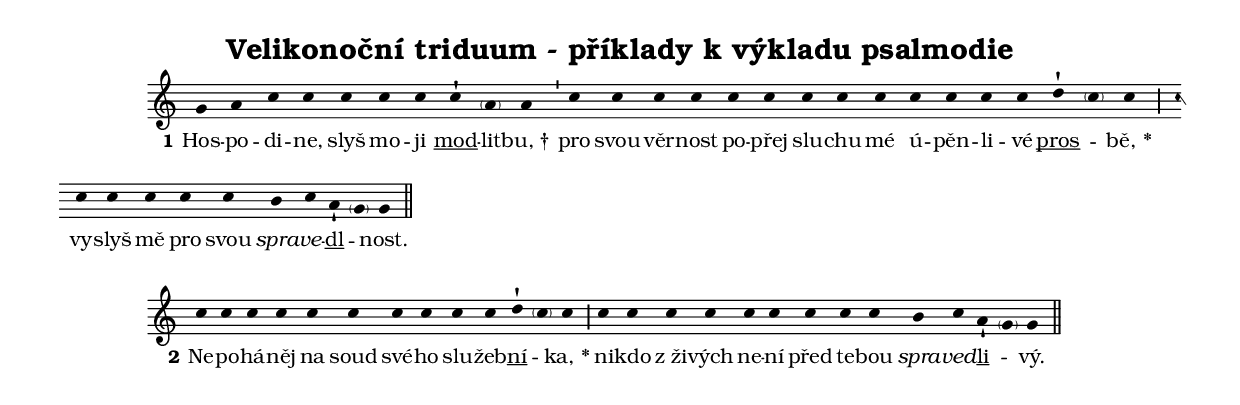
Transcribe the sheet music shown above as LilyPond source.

\version "2.19.83"

\header {
  title = "Velikonoční triduum - příklady k výkladu psalmodie"
}

\version "2.19.22"
% Verze souboru "spolecne.ly" upravena pro noty v Antifonari
% k denni modlitbe cirkve. Neobsahuje nektere v jeho
% kontextu zbytecne veci a jine pro jeho potreby definuje
% jinak.

% vypnout cisla taktu na zacatku radku
\layout {
  ragged-last = ##t
  indent = 1.5\cm
  short-indent = 0\cm

  \context {
    \Score
    \remove "Bar_number_engraver"
  }

  \context {
    \Staff
    \consists Custos_engraver
    \override Custos.style = #'hufnagel
    % klic jen na zacatku prvni radky
    \override Clef.break-visibility = #all-invisible
  }
}

layoutNoIndent = \layout {
  indent = 0
}

myStaffSize = #16
#(set-global-staff-size myStaffSize)

\paper {
  #(define fonts
    (make-pango-font-tree
                          "URW Bookman L"
                          "Helvetica"
                          "Courier"
     (/ myStaffSize 20)))

}

% choral --------------------------------------------------------

#(define-markup-command (lyraccent layout props arg)(markup?)
   "vyznacit slabiku jako akcent"
   (interpret-markup layout props
		     (markup #:underline arg)))
#(define-markup-command (lyrprep layout props arg)(markup?)
   "vyznacit slabiku jako pripravnou"
   (interpret-markup layout props
		     (markup #:italic arg)))

choralniRezim = {
  % nepsat predznamenani tempa (neni tempo)
  \override Score.TimeSignature.stencil = ##f

  % noty bez nozicek
  \override Stem.transparent = ##t

  % nedelat taktove cary
  \cadenzaOn

  % vzdycky vypsat becka
  \accidentalStyle forget
}

% Vytvori hlavicku "piece" pro antifonu
% pouziti: \header { piece = \markup {\choralAutoPiece}}
% Predpoklada, ze jsou definovane (nestandartni) hlavicky
% quid, tonus, differentia, psalmus
choralAutoPiece = \markup {
  \concat {
    \fromproperty #'header:quid
    " - "
    \fromproperty #'header:tonus
    .
    \fromproperty #'header:differentia
    " ("
    \fromproperty #'header:psalmus
    )
  }
}

% Choralni "pomlky" (divisiones)

barMin = {
  \once \override Staff.BarLine.bar-extent = #'(1.5 . 2.5)
  \bar "|"
}
barMaior = {
  \once \override Staff.BarLine.bar-extent = #'(-1.5 . 1.5)
  \bar "|"
}
barMax = { \bar "|" }
barFinalis = { \bar "||" }

% Specialni znaky pro responsoria -------------------------------

Response = \lyricmode {
  \markup {
    % \concat { \override #'(font-name . "liturgy") {R} : }
    \bold\concat { \override #'(font-name . "Junicode") { \char ##x0211F } . }
  }
}

Verse = \lyricmode {
  \markup {
    % \concat { \override #'(font-name . "liturgy") {V} : }
    \bold\concat { \override #'(font-name . "Junicode") { \char ##x02123 } . }
  }
}

Hvezdicka = \lyricmode { "*" }
Dagger = \markup { \char ##x02020 }

% prikaz pro vyrobu neviditelnych not

neviditelna = #(define-music-function (note)
                                     (ly:music?)
  #{
    \once \override NoteHead.transparent = ##t % hlavicka
    \once \override Stem.transparent = ##t % nozicka
    \once \override Dots.transparent = ##t % prip. prodluzujici tecka
    \once \override NoteHead.no-ledgers = ##t % prip. pridane linky, je-li nota mimo osnovu
    $note
  #})

sestavTitulek = \markup {}

% oznacuje volitelne aleluja na konci
rubrVelikAleluja = \markup\small\italic{V době velikonoční:}

versRecitanda = { c\breve }
versNeuma = { b4 c( b a g) a( b b a) }

strofa = { \barFinalis \break }


\score {
  \relative c'' {
    \choralniRezim
    g4 a
    c4 c c c c c-! \parenthesize a a \barMin
    c4 c c c c c c c c c c c c d-! \parenthesize c c \barMaior
    c4 c c c c b c a-! \parenthesize g g \barFinalis
  }
  \addlyrics {
    \set stanza = #"1"
    Hos -- po -- di -- ne, slyš mo -- ji \markup\lyraccent{mod} -- lit -- \markup{bu, \Dagger}
    pro svou věr -- nost po -- přej slu -- chu mé ú -- pěn -- li -- vé \markup\lyraccent{pros} -- \skip 1 bě,_*
    vy -- slyš mě pro svou \markup\lyrprep{spra} -- \markup\lyrprep{ve} -- \markup\lyraccent{dl} -- \skip 1 nost.
  }
  \header { id = "143v1" }
}

\score {
  \relative c'' {
    \choralniRezim
    c4 c c c c c c c c c d-! \parenthesize c c \barMaior
    c4 c c c c c c c c b c a-! \parenthesize g g \barFinalis
  }
  \addlyrics {
    \set stanza = #"2"
    Ne -- po -- há -- něj na soud své -- ho slu -- žeb -- \markup\lyraccent{ní} -- \skip 1 ka,_*
    ni -- kdo z_ži -- vých ne -- ní před te -- bou \markup\lyrprep{spra} -- \markup\lyrprep{ved} -- \markup\lyraccent{li} -- \skip 1 vý.
  }
  \header { id = "143v2" }
}
